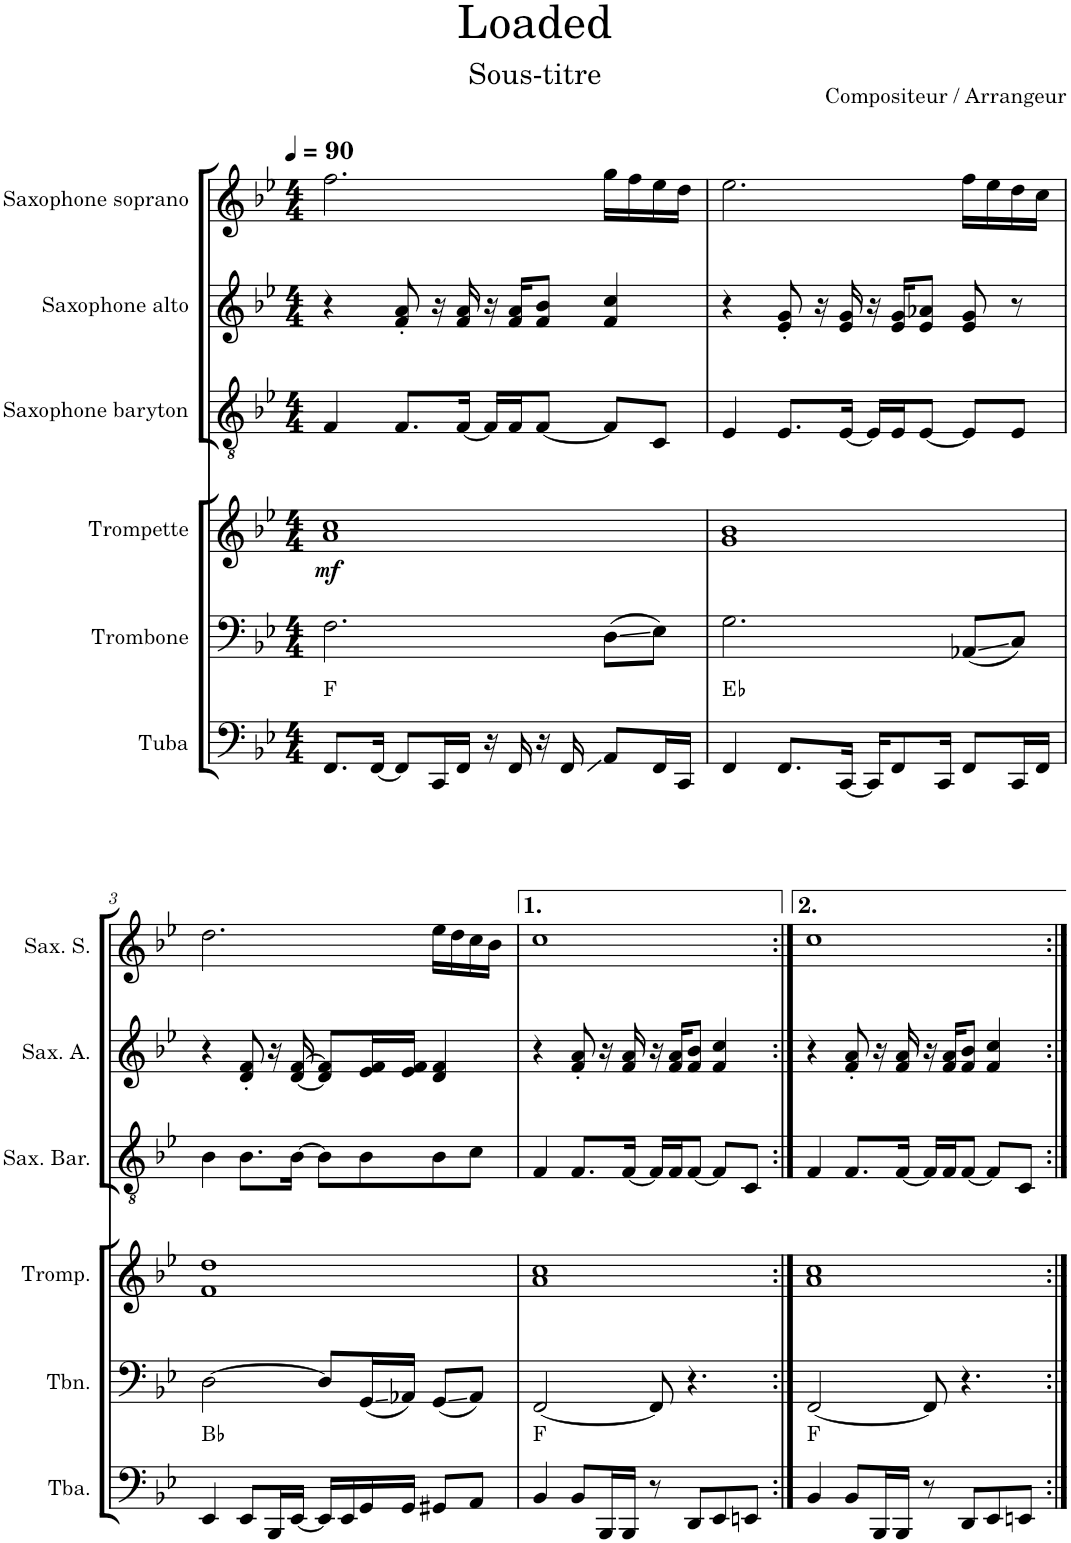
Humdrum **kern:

**kern	**harte	**kern	**kern	**dynam	**kern	**kern	**kern
*part6	*part6	*part5	*part4	*part4	*part3	*part2	*part1
*staff6	*	*staff5	*staff4	*staff4	*staff3	*staff2	*staff1
*I"Tuba	*	*I"Trombone	*I"Trompette	*	*I"Saxophone baryton	*I"Saxophone alto	*I"Saxophone soprano
*I'Tba.	*	*I'Tbn.	*I'Tromp.	*	*I'Sax. Bar.	*I'Sax. A.	*I'Sax. S.
*clefF4	*	*clefF4	*clefG2	*	*clefGv2	*clefG2	*clefG2
*	*	*	*Trd1c2	*	*Trd12c21	*Trd5c9	*Trd1c2
*k[b-e-]	*	*k[b-e-]	*k[b-e-]	*	*k[b-e-]	*k[b-e-]	*k[b-e-]
*M4/4	*	*M4/4	*M4/4	*	*M4/4	*M4/4	*M4/4
*MM90	*	*MM90	*MM90	*	*MM90	*MM90	*MM90
=1	=1	=1	=1	=1	=1	=1	=1
!	!	!	!	!LO:DY:b	!	!	!
8.FF/L	F:maj	2.F\	1a 1cc	mf	4F/	4r	2.ff\
[16FF/Jk	.	.	.	.	.	.	.
8FF/L]	.	.	.	.	8.F/L	8f/' 8a/'	.
16CC/L	.	.	.	.	.	16r	.
16FF/JJ	.	.	.	.	[16F/Jk	16f/ 16a/	.
16r	.	.	.	.	16F/LL]	16r	.
16FF/	.	.	.	.	16F/J	16f/ 16a/KL	.
16r	.	.	.	.	[8F/J	8f/ 8b-/J	.
16FF/	.	.	.	.	.	.	.
8AA/L	.	(8D\L	.	.	8F/L]	4f/ 4cc/	16gg\LL
.	.	.	.	.	.	.	16ff\
16FF/L	.	8E-\J)	.	.	8C/J	.	16ee-\
16CC/JJ	.	.	.	.	.	.	16dd\JJ
=2	=2	=2	=2	=2	=2	=2	=2
4FF/	Eb:maj	2.G\	1g 1b-	.	4E-/	4r	2.ee-\
8.FF/L	.	.	.	.	8.E-/L	8e-/' 8g/'	.
.	.	.	.	.	.	16r	.
[16CC/Jk	.	.	.	.	[16E-/Jk	16e-/ 16g/	.
16CC/KL]	.	.	.	.	16E-/LL]	16r	.
8FF/	.	.	.	.	16E-/J	16e-/ 16g/KL	.
.	.	.	.	.	[8E-/J	8e-/ 8a-X/J	.
16CC/Jk	.	.	.	.	.	.	.
8FF/L	.	(8AA-X/L	.	.	8E-/L]	8e-/ 8g/	16ff\LL
.	.	.	.	.	.	.	16ee-\
16CC/L	.	8C/J)	.	.	8E-/J	8r	16dd\
16FF/JJ	.	.	.	.	.	.	16cc\JJ
!!LO:LB:g=z
=3	=3	=3	=3	=3	=3	=3	=3
4EE-/	Bb:maj	[2D\	1f 1dd	.	4B-\	4r	2.dd\
8EE-/L	.	.	.	.	8.B-\L	8d/' 8f/'	.
16BBB-/L	.	.	.	.	.	16r	.
[16EE-/JJ	.	.	.	.	[16B-\Jk	[16d/ [16f/	.
16EE-/LL]	.	8D/L]	.	.	8B-\L]	8d/] 8f/]L	.
16EE-/	.	.	.	.	.	.	.
16GG/	.	(16GG/L	.	.	8B-\	16e-/ 16f/L	.
16GG/JJ	.	16AA-X/JJ)	.	.	.	16e-/ 16f/JJ	.
8GG#X/L	.	(8GG/L	.	.	8B-\	4d/ 4f/	16ee-\LL
.	.	.	.	.	.	.	16dd\
8AA/J	.	8AA-/J)	.	.	8c\J	.	16cc\
.	.	.	.	.	.	.	16b-\JJ
=4	=4	=4	=4	=4	=4	=4	=4
4BB-/	F:maj	[2FF/	1a 1cc	.	4F/	4r	1cc
8BB-/L	.	.	.	.	8.F/L	8f/' 8a/'	.
16BBB-/L	.	.	.	.	.	16r	.
16BBB-/JJ	.	.	.	.	[16F/Jk	16f/ 16a/	.
8r	.	8FF/]	.	.	16F/LL]	16r	.
.	.	.	.	.	16F/J	16f/ 16a/KL	.
8DD/L	.	4.r	.	.	[8F/J	8f/ 8b-/J	.
8EE-/	.	.	.	.	8F/L]	4f/ 4cc/	.
8EEn/J	.	.	.	.	8C/J	.	.
=5:|!	=5:|!	=5:|!	=5:|!	=5:|!	=5:|!	=5:|!	=5:|!
4BB-/	F:maj	[2FF/	1a 1cc	.	4F/	4r	1cc
8BB-/L	.	.	.	.	8.F/L	8f/' 8a/'	.
16BBB-/L	.	.	.	.	.	16r	.
16BBB-/JJ	.	.	.	.	[16F/Jk	16f/ 16a/	.
8r	.	8FF/]	.	.	16F/LL]	16r	.
.	.	.	.	.	16F/J	16f/ 16a/KL	.
8DD/L	.	4.r	.	.	[8F/J	8f/ 8b-/J	.
8EE-/	.	.	.	.	8F/L]	4f/ 4cc/	.
8EEn/J	.	.	.	.	8C/J	.	.
=:|!	=:|!	=:|!	=:|!	=:|!	=:|!	=:|!	=:|!
*-	*-	*-	*-	*-	*-	*-	*-
